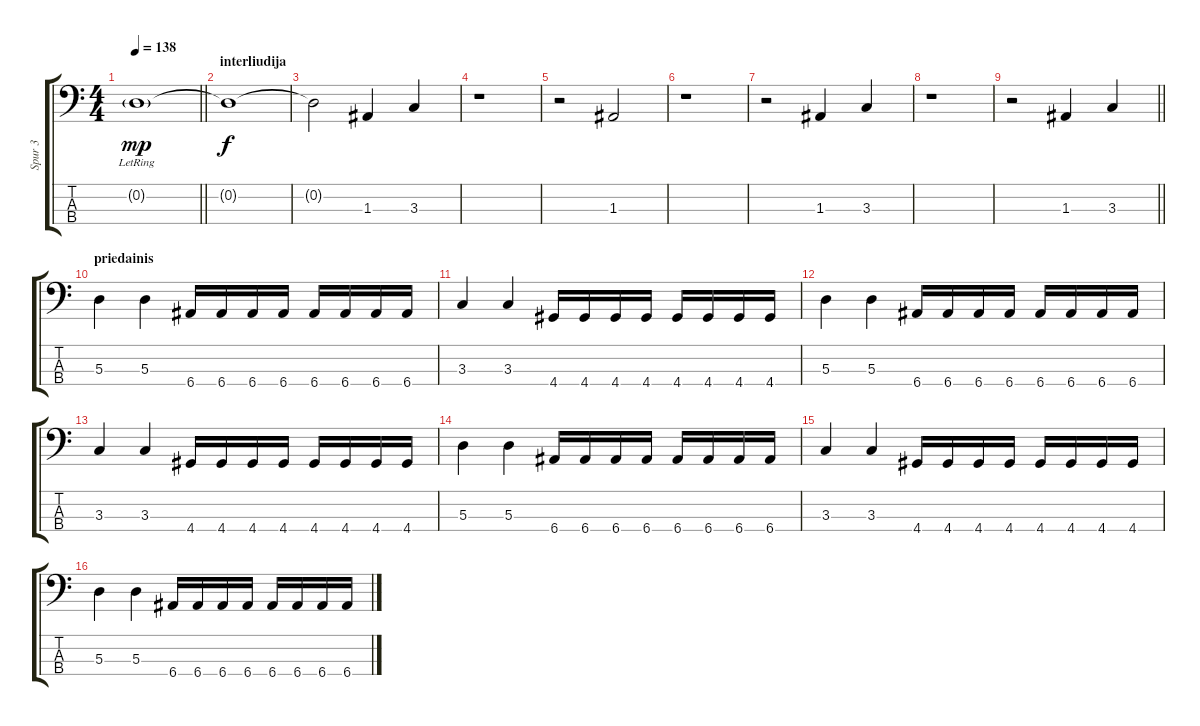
\track ("Spur 3" "Spur 3") {instrument electricbasspick}
\staff {score tabs}
\tuning (G2 D2 A1 E1) {hide}
\ts (4 4)
\tempo 138
\clef f4
\barLineRight lightlight
\ks c
0.2{g lr}.1{dy mp} |
\section ("" "interliudija")
0.2{t}.1{dy f} |
0.2{t}.2 1.3.4 3.3.4 |
r.1 |
r.2 1.3.2 |
r.1 |
r.2 1.3.4 3.3.4 |
r.1 |
\barLineRight lightlight
r.2 1.3.4 3.3.4 |
\section ("" "priedainis")
5.3.4 5.3.4 6.4.16 6.4.16 6.4.16 6.4.16 6.4.16 6.4.16 6.4.16 6.4.16 |
3.3.4 3.3.4 4.4.16 4.4.16 4.4.16 4.4.16 4.4.16 4.4.16 4.4.16 4.4.16 |
5.3.4 5.3.4 6.4.16 6.4.16 6.4.16 6.4.16 6.4.16 6.4.16 6.4.16 6.4.16 |
3.3.4 3.3.4 4.4.16 4.4.16 4.4.16 4.4.16 4.4.16 4.4.16 4.4.16 4.4.16 |
5.3.4 5.3.4 6.4.16 6.4.16 6.4.16 6.4.16 6.4.16 6.4.16 6.4.16 6.4.16 |
3.3.4 3.3.4 4.4.16 4.4.16 4.4.16 4.4.16 4.4.16 4.4.16 4.4.16 4.4.16 |
5.3.4 5.3.4 6.4.16 6.4.16 6.4.16 6.4.16 6.4.16 6.4.16 6.4.16 6.4.16
